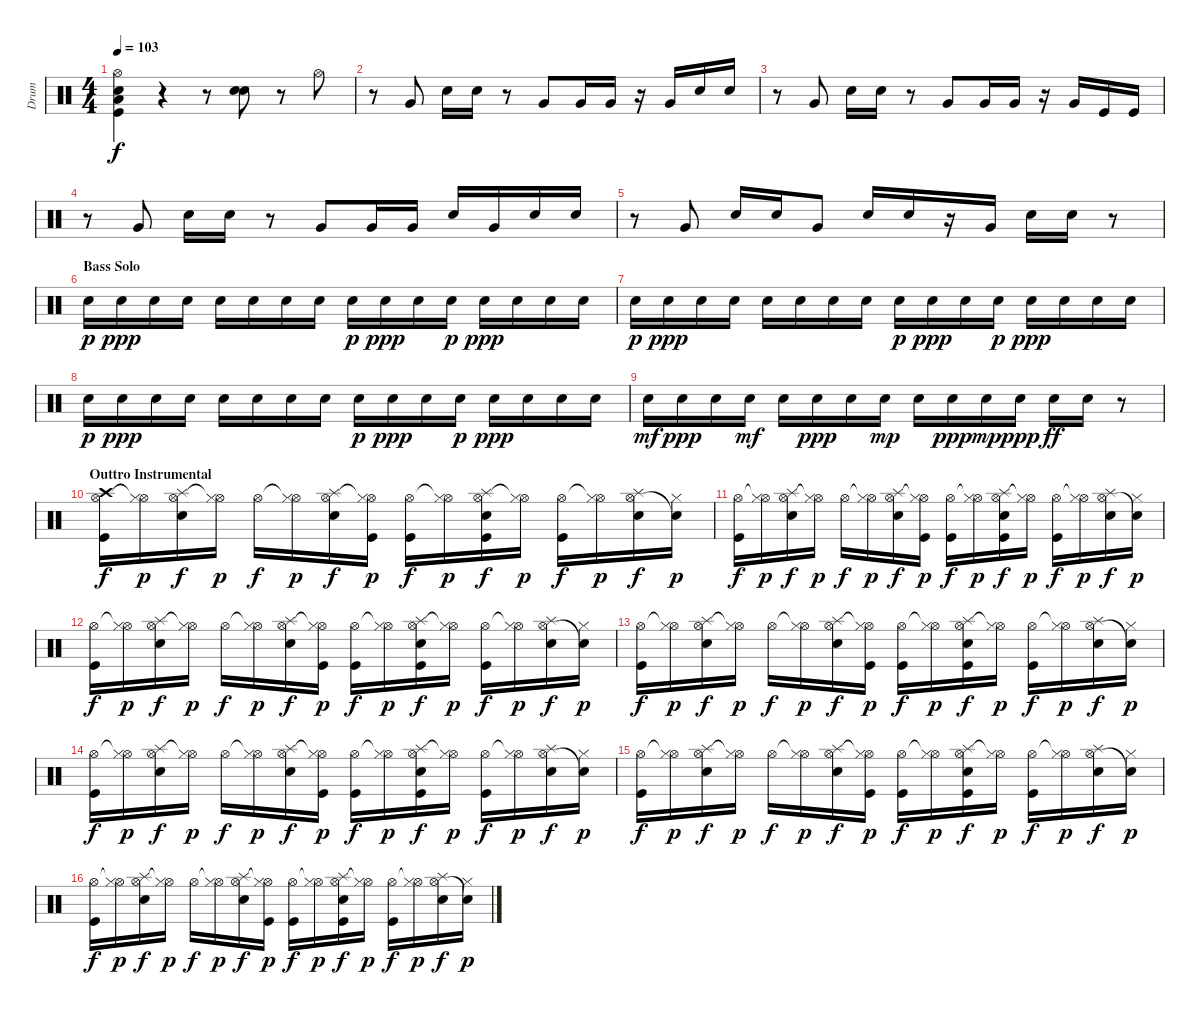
\track ("Drum" "Drum") {instrument percussion}
\staff {score}
\articulation defaults
\ts (4 4)
\tempo 103
\clef neutral
\ks c
("Hi-Hat (open)" "Snare (hit) 2" "Low Tom (hit)" "Kick (hit)").4{dy f} r.4 r.8 ("Snare (hit) 2" "Electric Snare (hit)").8 r.8 "Hi-Hat (open)".8 |
r.8 "Very Low Tom (hit)".8 "Snare (hit) 2".16 "Snare (hit) 2".16 r.8 "Very Low Tom (hit)".8 "Very Low Tom (hit)".16 "Very Low Tom (hit)".16 r.16 "Very Low Tom (hit)".16 "Snare (hit) 2".16 "Snare (hit) 2".16 |
r.8 "Very Low Tom (hit)".8 "Snare (hit) 2".16 "Snare (hit) 2".16 r.8 "Very Low Tom (hit)".8 "Very Low Tom (hit)".16 "Very Low Tom (hit)".16 r.16 "Very Low Tom (hit)".16 "Kick (hit)".16 "Kick (hit)".16 |
r.8 "Very Low Tom (hit)".8 "Snare (hit) 2".16 "Snare (hit) 2".16 r.8 "Very Low Tom (hit)".8 "Very Low Tom (hit)".16 "Very Low Tom (hit)".16 "Snare (hit) 2".16 "Very Low Tom (hit)".16 "Snare (hit) 2".16 "Snare (hit) 2".16 |
r.8 "Very Low Tom (hit)".8 "Snare (hit) 2".16 "Snare (hit) 2".16 "Very Low Tom (hit)".8 "Snare (hit) 2".16 "Snare (hit) 2".16 r.16 "Very Low Tom (hit)".16 "Snare (hit) 2".16 "Snare (hit) 2".16 r.8 |
\section ("" "Bass Solo")
"Snare (hit) 2".16{dy p} "Snare (hit) 2".16{dy ppp} "Snare (hit) 2".16 "Snare (hit) 2".16 "Snare (hit) 2".16 "Snare (hit) 2".16 "Snare (hit) 2".16 "Snare (hit) 2".16 "Snare (hit) 2".16{dy p} "Snare (hit) 2".16{dy ppp} "Snare (hit) 2".16 "Snare (hit) 2".16{dy p} "Snare (hit) 2".16{dy ppp} "Snare (hit) 2".16 "Snare (hit) 2".16 "Snare (hit) 2".16 |
"Snare (hit) 2".16{dy p} "Snare (hit) 2".16{dy ppp} "Snare (hit) 2".16 "Snare (hit) 2".16 "Snare (hit) 2".16 "Snare (hit) 2".16 "Snare (hit) 2".16 "Snare (hit) 2".16 "Snare (hit) 2".16{dy p} "Snare (hit) 2".16{dy ppp} "Snare (hit) 2".16 "Snare (hit) 2".16{dy p} "Snare (hit) 2".16{dy ppp} "Snare (hit) 2".16 "Snare (hit) 2".16 "Snare (hit) 2".16 |
"Snare (hit) 2".16{dy p} "Snare (hit) 2".16{dy ppp} "Snare (hit) 2".16 "Snare (hit) 2".16 "Snare (hit) 2".16 "Snare (hit) 2".16 "Snare (hit) 2".16 "Snare (hit) 2".16 "Snare (hit) 2".16{dy p} "Snare (hit) 2".16{dy ppp} "Snare (hit) 2".16 "Snare (hit) 2".16{dy p} "Snare (hit) 2".16{dy ppp} "Snare (hit) 2".16 "Snare (hit) 2".16 "Snare (hit) 2".16 |
"Snare (hit) 2".16{dy mf} "Snare (hit) 2".16{dy ppp} "Snare (hit) 2".16 "Snare (hit) 2".16{dy mf} "Snare (hit) 2".16 "Snare (hit) 2".16{dy ppp} "Snare (hit) 2".16 "Snare (hit) 2".16{dy mp} "Snare (hit) 2".16 "Snare (hit) 2".16{dy ppp} "Snare (hit) 2".16{dy mp} "Snare (hit) 2".16{dy ppp} "Snare (hit) 2".16{dy ff} "Snare (hit) 2".16 r.8 |
\section ("" "Outtro Instrumental")
("Hi-Hat (open)" "Crash high (hit)" "Kick (hit)").16{dy f} ("Hi-Hat (open)"{t} "Hi-Hat (closed)").16{dy p} ("Hi-Hat (open)" "Splash (hit)" "Snare (hit) 2").16{dy f} ("Hi-Hat (open)"{t} "Hi-Hat (closed)").16{dy p} "Hi-Hat (open)".16{dy f} ("Hi-Hat (open)"{t} "Hi-Hat (closed)").16{dy p} ("Hi-Hat (open)" "Splash (hit)" "Snare (hit) 2").16{dy f} ("Hi-Hat (open)"{t} "Hi-Hat (closed)" "Kick (hit)").16{dy p} ("Hi-Hat (open)" "Kick (hit)").16{dy f} ("Hi-Hat (open)"{t} "Hi-Hat (closed)").16{dy p} ("Hi-Hat (open)" "Splash (hit)" "Snare (hit) 2" "Kick (hit)").16{dy f} ("Hi-Hat (open)"{t} "Hi-Hat (closed)").16{dy p} ("Hi-Hat (open)" "Kick (hit)").16{dy f} ("Hi-Hat (open)"{t} "Hi-Hat (closed)").16{dy p} ("Hi-Hat (open)" "Splash (hit)" "Snare (hit) 2").16{dy f} ("Snare (hit)"{t} "Hi-Hat (closed)").16{dy p} |
("Hi-Hat (open)" "Kick (hit)").16{dy f} ("Hi-Hat (open)"{t} "Hi-Hat (closed)").16{dy p} ("Hi-Hat (open)" "Splash (hit)" "Snare (hit) 2").16{dy f} ("Hi-Hat (open)"{t} "Hi-Hat (closed)").16{dy p} "Hi-Hat (open)".16{dy f} ("Hi-Hat (open)"{t} "Hi-Hat (closed)").16{dy p} ("Hi-Hat (open)" "Splash (hit)" "Snare (hit) 2").16{dy f} ("Hi-Hat (open)"{t} "Hi-Hat (closed)" "Kick (hit)").16{dy p} ("Hi-Hat (open)" "Kick (hit)").16{dy f} ("Hi-Hat (open)"{t} "Hi-Hat (closed)").16{dy p} ("Hi-Hat (open)" "Splash (hit)" "Snare (hit) 2" "Kick (hit)").16{dy f} ("Hi-Hat (open)"{t} "Hi-Hat (closed)").16{dy p} ("Hi-Hat (open)" "Kick (hit)").16{dy f} ("Hi-Hat (open)"{t} "Hi-Hat (closed)").16{dy p} ("Hi-Hat (open)" "Splash (hit)" "Snare (hit) 2").16{dy f} ("Snare (hit)"{t} "Hi-Hat (closed)").16{dy p} |
("Hi-Hat (open)" "Kick (hit)").16{dy f} ("Hi-Hat (open)"{t} "Hi-Hat (closed)").16{dy p} ("Hi-Hat (open)" "Splash (hit)" "Snare (hit) 2").16{dy f} ("Hi-Hat (open)"{t} "Hi-Hat (closed)").16{dy p} "Hi-Hat (open)".16{dy f} ("Hi-Hat (open)"{t} "Hi-Hat (closed)").16{dy p} ("Hi-Hat (open)" "Splash (hit)" "Snare (hit) 2").16{dy f} ("Hi-Hat (open)"{t} "Hi-Hat (closed)" "Kick (hit)").16{dy p} ("Hi-Hat (open)" "Kick (hit)").16{dy f} ("Hi-Hat (open)"{t} "Hi-Hat (closed)").16{dy p} ("Hi-Hat (open)" "Splash (hit)" "Snare (hit) 2" "Kick (hit)").16{dy f} ("Hi-Hat (open)"{t} "Hi-Hat (closed)").16{dy p} ("Hi-Hat (open)" "Kick (hit)").16{dy f} ("Hi-Hat (open)"{t} "Hi-Hat (closed)").16{dy p} ("Hi-Hat (open)" "Splash (hit)" "Snare (hit) 2").16{dy f} ("Snare (hit)"{t} "Hi-Hat (closed)").16{dy p} |
("Hi-Hat (open)" "Kick (hit)").16{dy f} ("Hi-Hat (open)"{t} "Hi-Hat (closed)").16{dy p} ("Hi-Hat (open)" "Splash (hit)" "Snare (hit) 2").16{dy f} ("Hi-Hat (open)"{t} "Hi-Hat (closed)").16{dy p} "Hi-Hat (open)".16{dy f} ("Hi-Hat (open)"{t} "Hi-Hat (closed)").16{dy p} ("Hi-Hat (open)" "Splash (hit)" "Snare (hit) 2").16{dy f} ("Hi-Hat (open)"{t} "Hi-Hat (closed)" "Kick (hit)").16{dy p} ("Hi-Hat (open)" "Kick (hit)").16{dy f} ("Hi-Hat (open)"{t} "Hi-Hat (closed)").16{dy p} ("Hi-Hat (open)" "Splash (hit)" "Snare (hit) 2" "Kick (hit)").16{dy f} ("Hi-Hat (open)"{t} "Hi-Hat (closed)").16{dy p} ("Hi-Hat (open)" "Kick (hit)").16{dy f} ("Hi-Hat (open)"{t} "Hi-Hat (closed)").16{dy p} ("Hi-Hat (open)" "Splash (hit)" "Snare (hit) 2").16{dy f} ("Snare (hit)"{t} "Hi-Hat (closed)").16{dy p} |
("Hi-Hat (open)" "Kick (hit)").16{dy f} ("Hi-Hat (open)"{t} "Hi-Hat (closed)").16{dy p} ("Hi-Hat (open)" "Splash (hit)" "Snare (hit) 2").16{dy f} ("Hi-Hat (open)"{t} "Hi-Hat (closed)").16{dy p} "Hi-Hat (open)".16{dy f} ("Hi-Hat (open)"{t} "Hi-Hat (closed)").16{dy p} ("Hi-Hat (open)" "Splash (hit)" "Snare (hit) 2").16{dy f} ("Hi-Hat (open)"{t} "Hi-Hat (closed)" "Kick (hit)").16{dy p} ("Hi-Hat (open)" "Kick (hit)").16{dy f} ("Hi-Hat (open)"{t} "Hi-Hat (closed)").16{dy p} ("Hi-Hat (open)" "Splash (hit)" "Snare (hit) 2" "Kick (hit)").16{dy f} ("Hi-Hat (open)"{t} "Hi-Hat (closed)").16{dy p} ("Hi-Hat (open)" "Kick (hit)").16{dy f} ("Hi-Hat (open)"{t} "Hi-Hat (closed)").16{dy p} ("Hi-Hat (open)" "Splash (hit)" "Snare (hit) 2").16{dy f} ("Snare (hit)"{t} "Hi-Hat (closed)").16{dy p} |
("Hi-Hat (open)" "Kick (hit)").16{dy f} ("Hi-Hat (open)"{t} "Hi-Hat (closed)").16{dy p} ("Hi-Hat (open)" "Splash (hit)" "Snare (hit) 2").16{dy f} ("Hi-Hat (open)"{t} "Hi-Hat (closed)").16{dy p} "Hi-Hat (open)".16{dy f} ("Hi-Hat (open)"{t} "Hi-Hat (closed)").16{dy p} ("Hi-Hat (open)" "Splash (hit)" "Snare (hit) 2").16{dy f} ("Hi-Hat (open)"{t} "Hi-Hat (closed)" "Kick (hit)").16{dy p} ("Hi-Hat (open)" "Kick (hit)").16{dy f} ("Hi-Hat (open)"{t} "Hi-Hat (closed)").16{dy p} ("Hi-Hat (open)" "Splash (hit)" "Snare (hit) 2" "Kick (hit)").16{dy f} ("Hi-Hat (open)"{t} "Hi-Hat (closed)").16{dy p} ("Hi-Hat (open)" "Kick (hit)").16{dy f} ("Hi-Hat (open)"{t} "Hi-Hat (closed)").16{dy p} ("Hi-Hat (open)" "Splash (hit)" "Snare (hit) 2").16{dy f} ("Snare (hit)"{t} "Hi-Hat (closed)").16{dy p} |
("Hi-Hat (open)" "Kick (hit)").16{dy f} ("Hi-Hat (open)"{t} "Hi-Hat (closed)").16{dy p} ("Hi-Hat (open)" "Splash (hit)" "Snare (hit) 2").16{dy f} ("Hi-Hat (open)"{t} "Hi-Hat (closed)").16{dy p} "Hi-Hat (open)".16{dy f} ("Hi-Hat (open)"{t} "Hi-Hat (closed)").16{dy p} ("Hi-Hat (open)" "Splash (hit)" "Snare (hit) 2").16{dy f} ("Hi-Hat (open)"{t} "Hi-Hat (closed)" "Kick (hit)").16{dy p} ("Hi-Hat (open)" "Kick (hit)").16{dy f} ("Hi-Hat (open)"{t} "Hi-Hat (closed)").16{dy p} ("Hi-Hat (open)" "Splash (hit)" "Snare (hit) 2" "Kick (hit)").16{dy f} ("Hi-Hat (open)"{t} "Hi-Hat (closed)").16{dy p} ("Hi-Hat (open)" "Kick (hit)").16{dy f} ("Hi-Hat (open)"{t} "Hi-Hat (closed)").16{dy p} ("Hi-Hat (open)" "Splash (hit)" "Snare (hit) 2").16{dy f} ("Snare (hit)"{t} "Hi-Hat (closed)").16{dy p}
